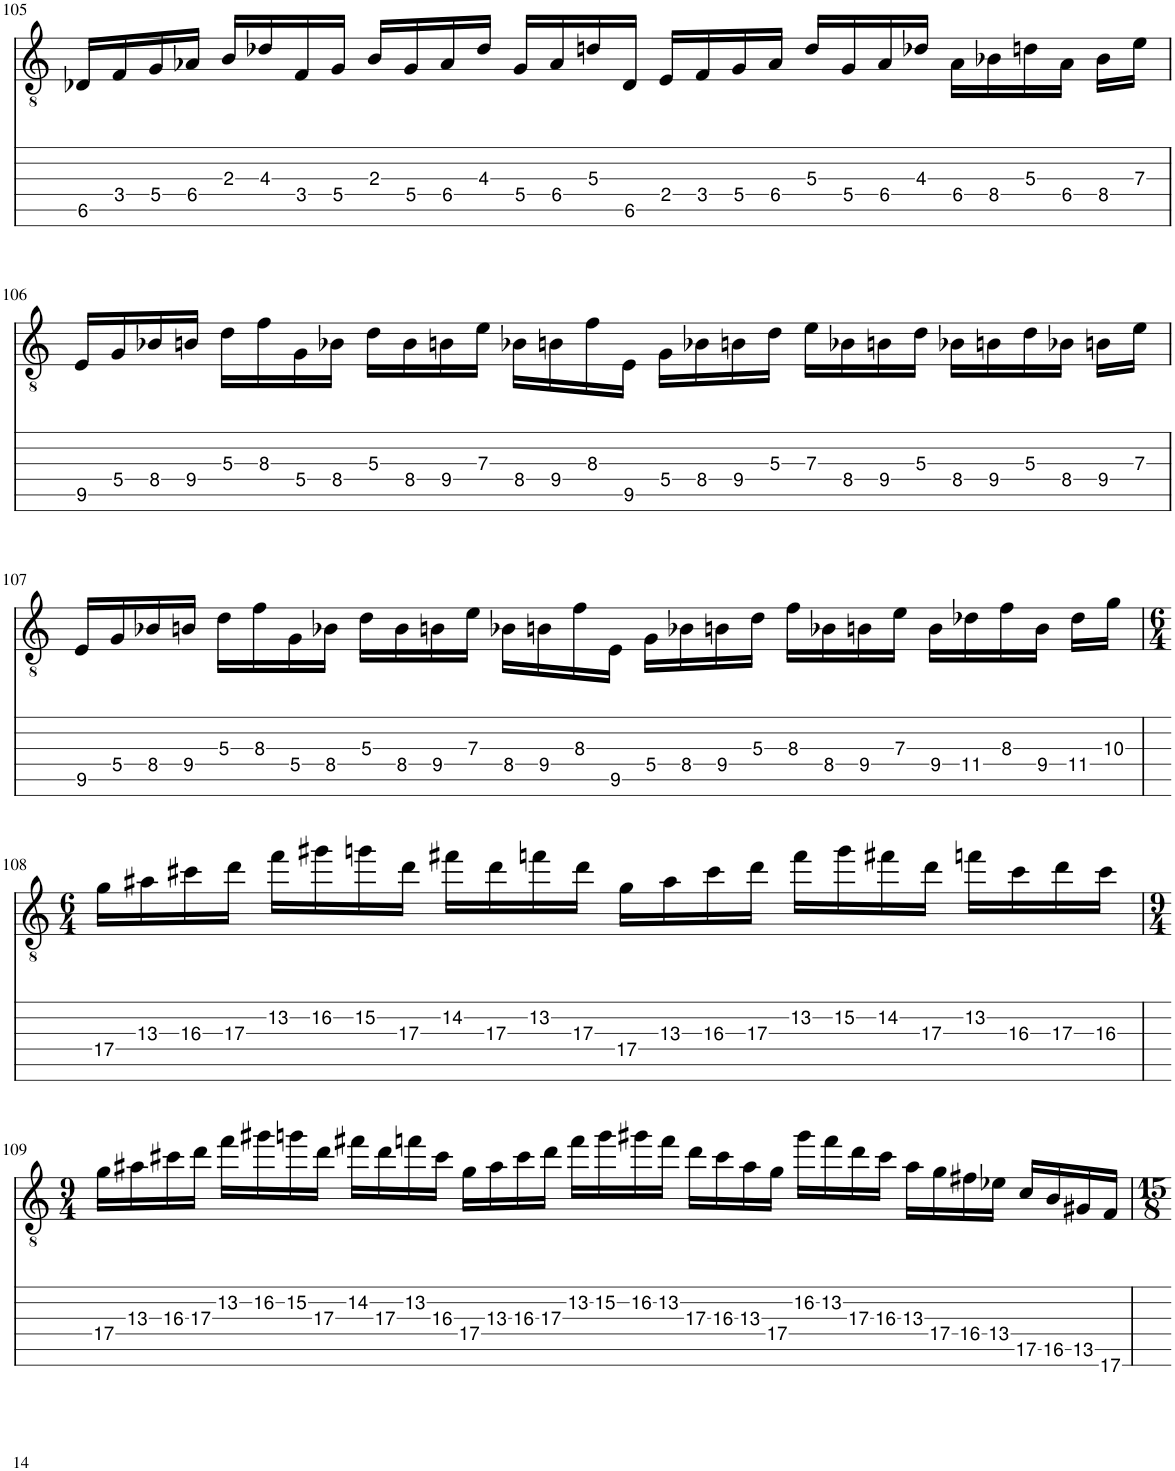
**kern	**kern
*part1	*part1
*staff2	*staff1
*I"Electric Guitar	*
*I'El. Guit.	*
!!LO:PB:g=z
*	*clefGv2
*k[]	*k[]
*M15/8	*M15/8
=105	=105
16D-LL	16D-X/LL
16F	16F/
16G	16G/
16A-	16A-X/JJ
16B	16B/LL
16d-JJ	16d-X/
16FLL	16F/
16G	16G/JJ
16B	16B/LL
16G	16G/
16A-	16A-/
16d-JJ	16d-/JJ
16GLL	16G/LL
16A-	16A-/
16d	16dn/
16D-	16D-/JJ
16E	16E/LL
16FJJ	16F/
16GLL	16G/
16A-	16A-/JJ
16d	16d/LL
16G	16G/
16A-	16A-/
16d-JJ	16d-X/JJ
16A-LL	16A-\LL
16B-	16B-X\
16d	16dn\
16A-	16A-\JJ
16B-	16B-\LL
16eJJ	16e\JJ
!!LO:LB:g=z
=106	=106
16ELL	16E/LL
16G	16G/
16B-	16B-X/
16B	16Bn/JJ
16d	16d\LL
16fJJ	16f\
16GLL	16G\
16B-	16B-X\JJ
16d	16d\LL
16B-	16B-\
16B	16Bn\
16eJJ	16e\JJ
16B-LL	16B-X\LL
16B	16Bn\
16f	16f\
16E	16E\JJ
16G	16G\LL
16B-JJ	16B-X\
16BLL	16Bn\
16d	16d\JJ
16e	16e\LL
16B-	16B-X\
16B	16Bn\
16dJJ	16d\JJ
16B-LL	16B-X\LL
16B	16Bn\
16d	16d\
16B-	16B-X\JJ
16B	16Bn\LL
16eJJ	16e\JJ
!!LO:LB:g=z
=107	=107
16ELL	16E/LL
16G	16G/
16B-	16B-X/
16B	16Bn/JJ
16d	16d\LL
16fJJ	16f\
16GLL	16G\
16B-	16B-X\JJ
16d	16d\LL
16B-	16B-\
16B	16Bn\
16eJJ	16e\JJ
16B-LL	16B-X\LL
16B	16Bn\
16f	16f\
16E	16E\JJ
16G	16G\LL
16B-JJ	16B-X\
16BLL	16Bn\
16d	16d\JJ
16f	16f\LL
16B-	16B-X\
16B	16Bn\
16eJJ	16e\JJ
16BLL	16B\LL
16d-	16d-X\
16f	16f\
16B	16B\JJ
16d-	16d-\LL
16gJJ	16g\JJ
!!LO:LB:g=z
=108	=108
*M6/4	*M6/4
16gLL	16g\LL
16a#	16a#X\
16cc#	16cc#X\
16dd	16dd\JJ
16ff	16ff\LL
16gg#	16gg#X\
16gg	16ggn\
16dd	16dd\JJ
16ff#	16ff#X\LL
16dd	16dd\
16ff	16ffn\
16ddJJ	16dd\JJ
16gLL	16g\LL
16a#	16a#\
16cc#	16cc#\
16dd	16dd\JJ
16ff	16ff\LL
16gg	16gg\
16ff#	16ff#X\
16dd	16dd\JJ
16ff	16ffn\LL
16cc#	16cc#\
16dd	16dd\
16cc#JJ	16cc#\JJ
!!LO:LB:g=z
=109	=109
*M9/4	*M9/4
16gLL	16g\LL
16a#X	16a#X\
16cc#X	16cc#X\
16dd	16dd\JJ
16ff	16ff\LL
16gg#X	16gg#X\
16ggn	16ggn\
16dd	16dd\JJ
16ff#X	16ff#X\LL
16dd	16dd\
16ffn	16ffn\
16cc#JJ	16cc#\JJ
16gLL	16g\LL
16a#	16a#\
16cc#	16cc#\
16dd	16dd\JJ
16ff	16ff\LL
16gg	16gg\
16gg#X	16gg#X\
16ff	16ff\JJ
16dd	16dd\LL
16cc#	16cc#\
16a#	16a#\
16gJJ	16g\JJ
16gg#LL	16gg#\LL
16ff	16ff\
16dd	16dd\
16cc#	16cc#\JJ
16a#	16a#\LL
16g	16g\
16f#X	16f#X\
16e-X	16e-X\JJ
16c	16c/LL
16B	16B/
16G#X	16G#X/
16FJJ	16F/JJ
=	=
*-	*-
